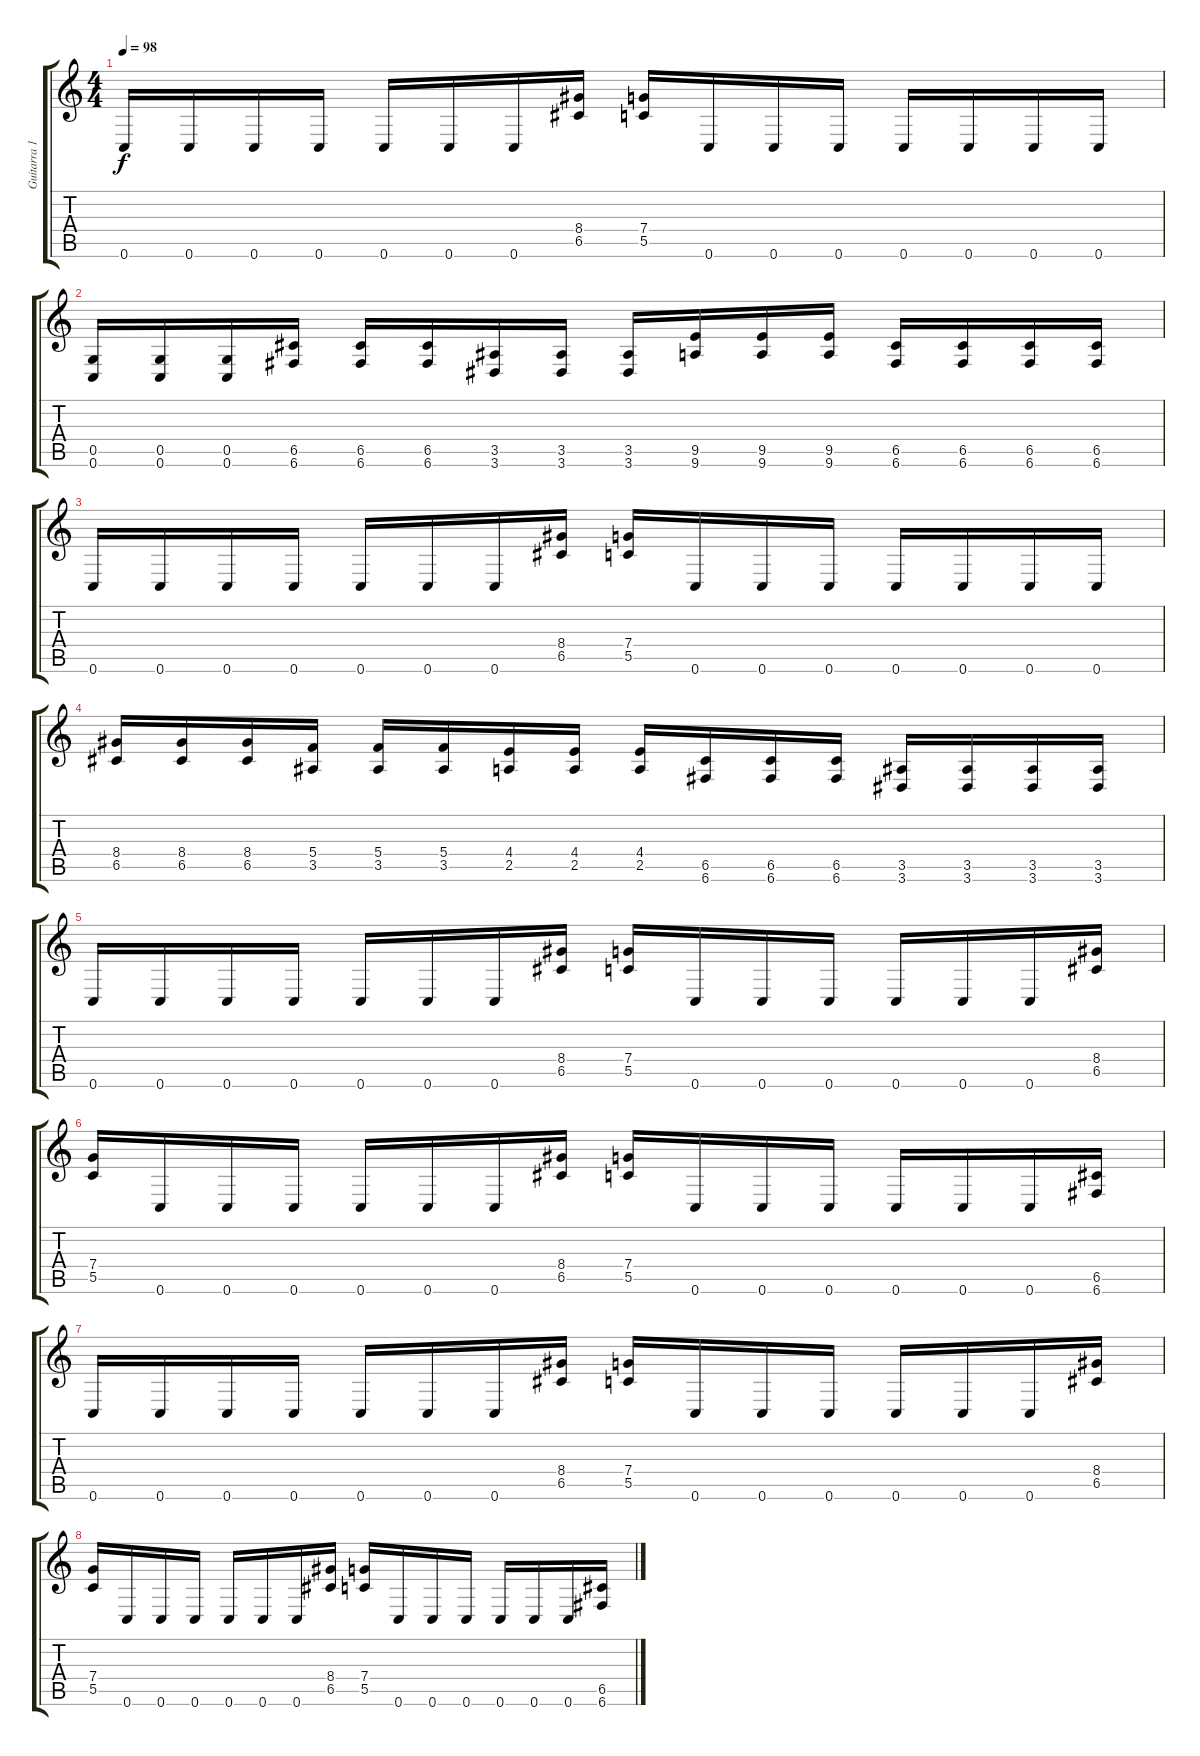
\track ("Guitarra 1" "Guitarra 1") {instrument distortionguitar}
\staff {score tabs}
\tuning (D4 A3 F3 C3 G2 C2) {hide}
\ts (4 4)
\tempo 98
\clef g2
\ks c
0.6.16{dy f} 0.6.16 0.6.16 0.6.16 0.6.16 0.6.16 0.6.16 (8.4 6.5).16 (7.4 5.5).16 0.6.16 0.6.16 0.6.16 0.6.16 0.6.16 0.6.16 0.6.16 |
(0.5 0.6).16 (0.5 0.6).16 (0.5 0.6).16 (6.5 6.6).16 (6.5 6.6).16 (6.5 6.6).16 (3.5 3.6).16 (3.5 3.6).16 (3.5 3.6).16 (9.5 9.6).16 (9.5 9.6).16 (9.5 9.6).16 (6.5 6.6).16 (6.5 6.6).16 (6.5 6.6).16 (6.5 6.6).16 |
0.6.16 0.6.16 0.6.16 0.6.16 0.6.16 0.6.16 0.6.16 (8.4 6.5).16 (7.4 5.5).16 0.6.16 0.6.16 0.6.16 0.6.16 0.6.16 0.6.16 0.6.16 |
(8.4 6.5).16 (8.4 6.5).16 (8.4 6.5).16 (5.4 3.5).16 (5.4 3.5).16 (5.4 3.5).16 (4.4 2.5).16 (4.4 2.5).16 (4.4 2.5).16 (6.5 6.6).16 (6.5 6.6).16 (6.5 6.6).16 (3.5 3.6).16 (3.5 3.6).16 (3.5 3.6).16 (3.5 3.6).16 |
0.6.16 0.6.16 0.6.16 0.6.16 0.6.16 0.6.16 0.6.16 (8.4 6.5).16 (7.4 5.5).16 0.6.16 0.6.16 0.6.16 0.6.16 0.6.16 0.6.16 (8.4 6.5).16 |
(7.4 5.5).16 0.6.16 0.6.16 0.6.16 0.6.16 0.6.16 0.6.16 (8.4 6.5).16 (7.4 5.5).16 0.6.16 0.6.16 0.6.16 0.6.16 0.6.16 0.6.16 (6.5 6.6).16 |
0.6.16 0.6.16 0.6.16 0.6.16 0.6.16 0.6.16 0.6.16 (8.4 6.5).16 (7.4 5.5).16 0.6.16 0.6.16 0.6.16 0.6.16 0.6.16 0.6.16 (8.4 6.5).16 |
(7.4 5.5).16 0.6.16 0.6.16 0.6.16 0.6.16 0.6.16 0.6.16 (8.4 6.5).16 (7.4 5.5).16 0.6.16 0.6.16 0.6.16 0.6.16 0.6.16 0.6.16 (6.5 6.6).16
